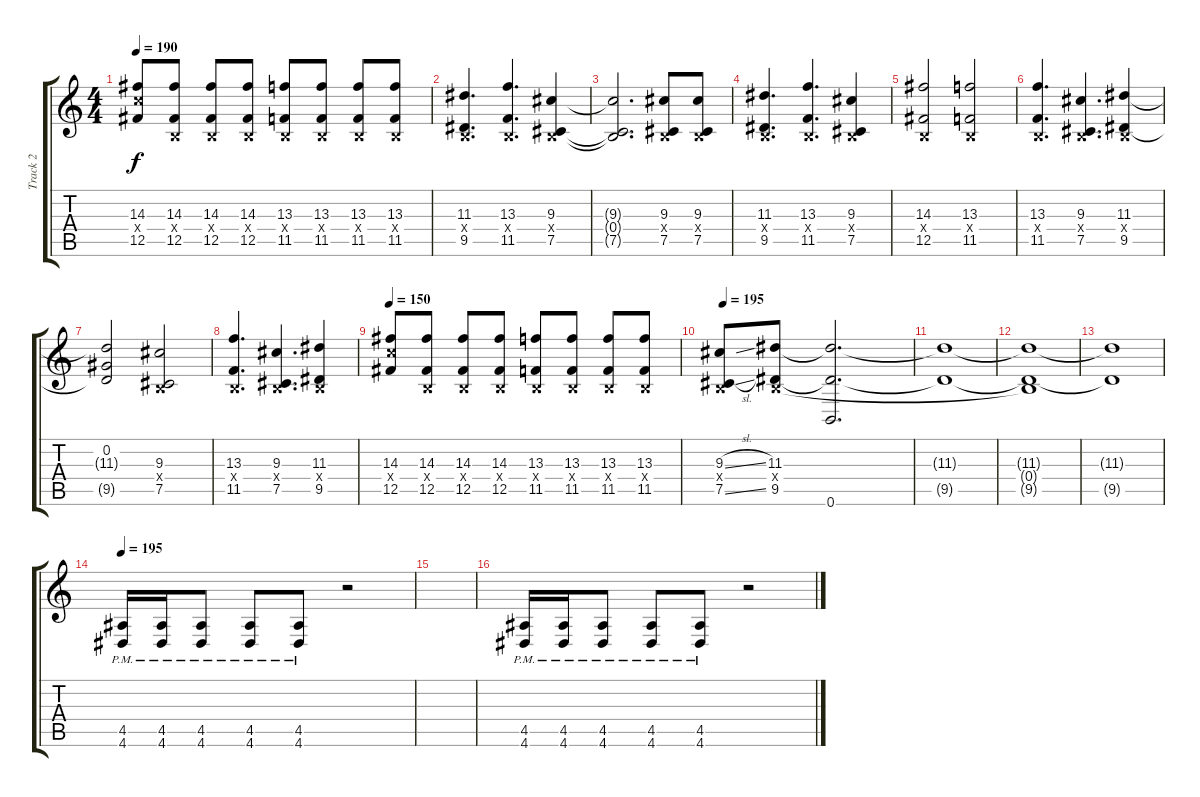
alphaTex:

\track ("Track 2" "Track 2") {instrument distortionguitar}
\staff {score tabs}
\tuning (Db4 Ab3 E3 B2 Gb2 B1) {hide}
\ts (4 4)
\tempo 190
\clef g2
\ks c
(14.3 13.4{x} 12.5).8{dy f} (14.3 0.4{x} 12.5).8 (14.3 0.4{x} 12.5).8 (14.3 0.4{x} 12.5).8 (13.3 0.4{x} 11.5).8 (13.3 0.4{x} 11.5).8 (13.3 0.4{x} 11.5).8 (13.3 0.4{x} 11.5).8 |
(11.3 0.4{x} 9.5).4{d} (13.3 0.4{x} 11.5).4{d} (9.3 0.4{x} 7.5).4 |
(9.3{t} 0.4{t} 7.5{t}).2{d} (9.3 0.4{x} 7.5).8 (9.3 0.4{x} 7.5).8 |
(11.3 0.4{x} 9.5).4{d} (13.3 0.4{x} 11.5).4{d} (9.3 0.4{x} 7.5).4 |
(14.3 0.4{x} 12.5).2 (13.3 0.4{x} 11.5).2 |
(13.3 0.4{x} 11.5).4{d} (9.3 0.4{x} 7.5).4{d} (11.3 0.4{x} 9.5).4 |
(0.2 11.3{t} 9.5{t}).2 (9.3 0.4{x} 7.5).2 |
(13.3 0.4{x} 11.5).4{d} (9.3 0.4{x} 7.5).4{d} (11.3 0.4{x} 9.5).4 |
\tempo 150
(14.3 13.4{x} 12.5).8 (14.3 0.4{x} 12.5).8 (14.3 0.4{x} 12.5).8 (14.3 0.4{x} 12.5).8 (13.3 0.4{x} 11.5).8 (13.3 0.4{x} 11.5).8 (13.3 0.4{x} 11.5).8 (13.3 0.4{x} 11.5).8 |
\tempo 195
(9.3{sl} 0.4{x} 7.5{sl}).8 (11.3 0.4{x} 9.5).8 (11.3{t} 9.5{t} 0.6).2{d} |
(11.3{t} 9.5{t}).1 |
(11.3{t} 0.4{t} 9.5{t}).1 |
(11.3{t} 9.5{t}).1 |
\tempo 195
(4.5{pm} 4.6{pm}).16{balance 16} (4.5{pm} 4.6{pm}).16 (4.5{pm} 4.6{pm}).8 (4.5{pm} 4.6{pm}).8 (4.5{pm} 4.6{pm}).8 r.2 |
|
(4.5{pm} 4.6{pm}).16 (4.5{pm} 4.6{pm}).16 (4.5{pm} 4.6{pm}).8 (4.5{pm} 4.6{pm}).8 (4.5{pm} 4.6{pm}).8 r.2
